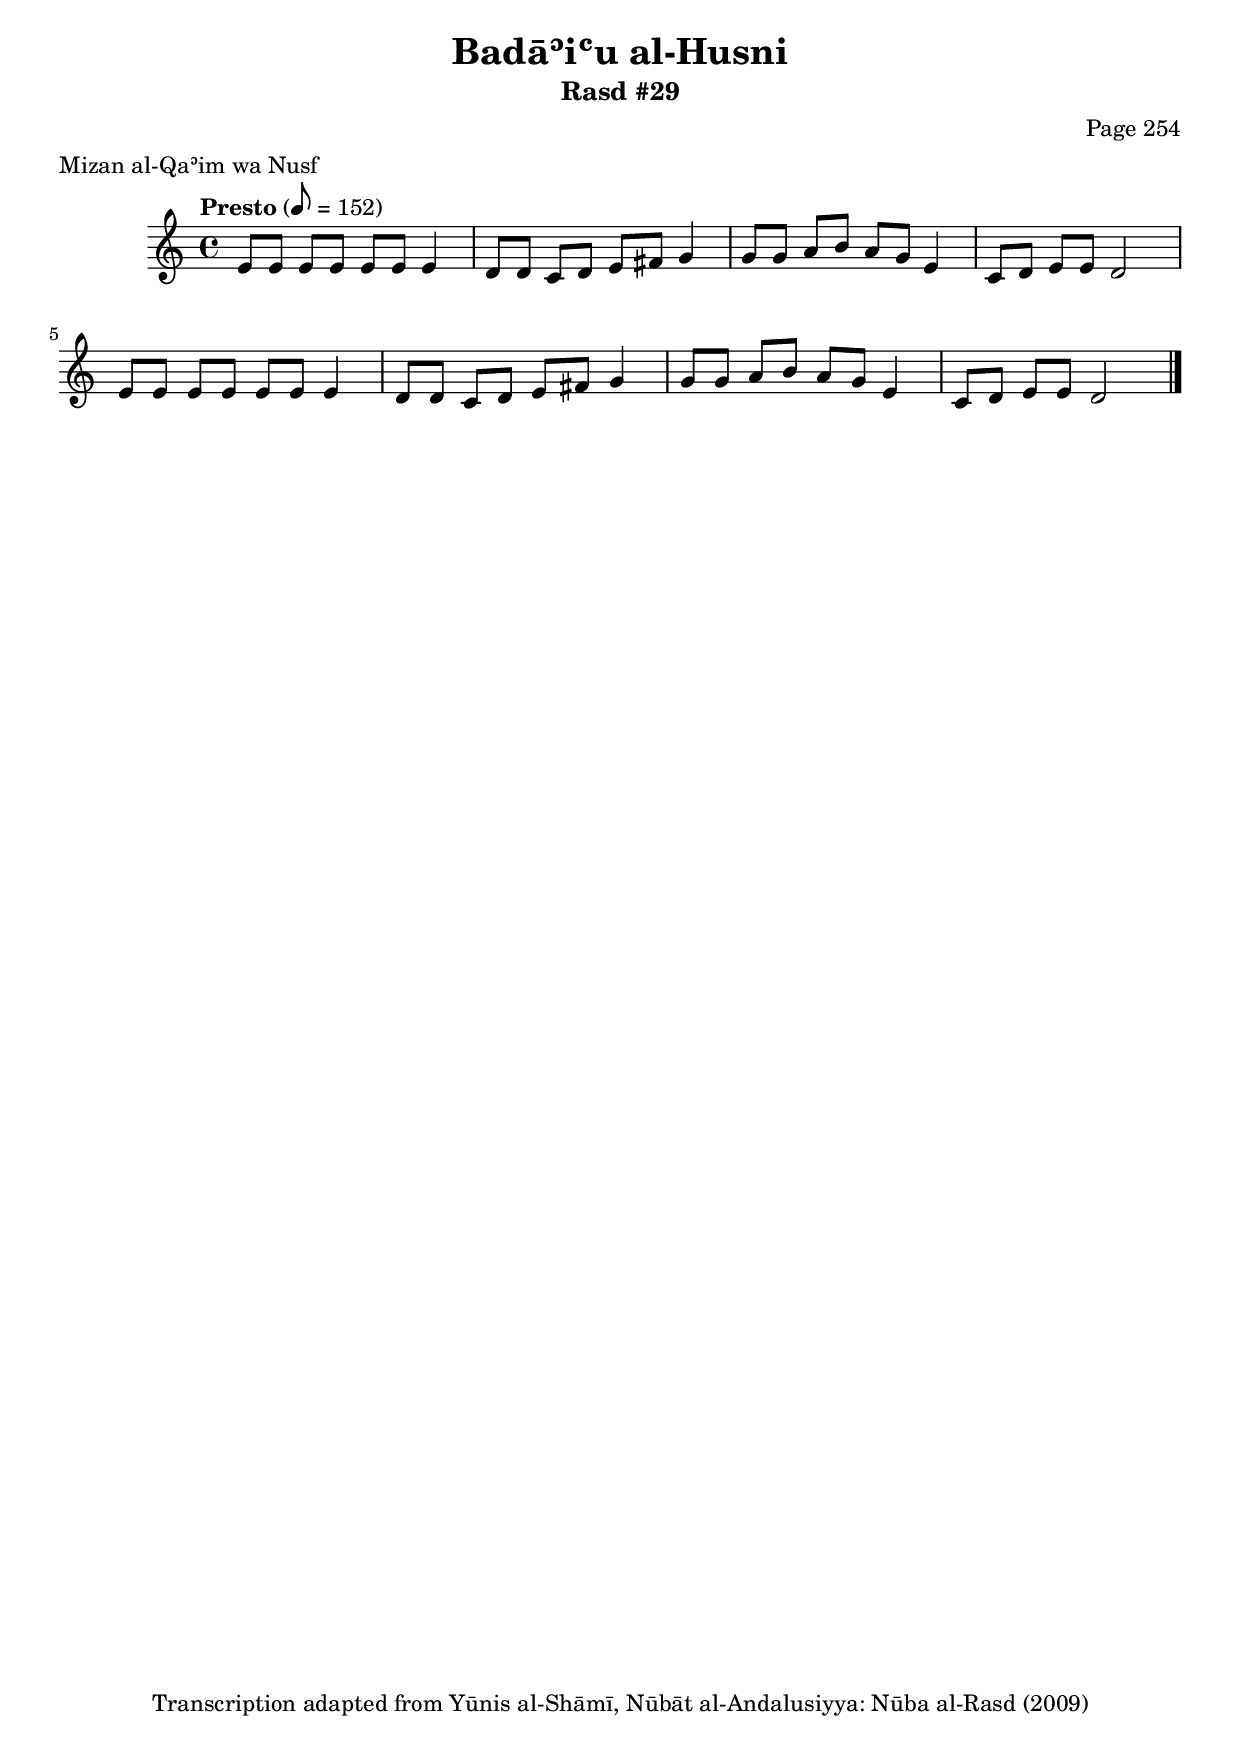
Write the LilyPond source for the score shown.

\version "2.18.2"

\header {
	title = "Badāʾiʿu al-Husni"
	subtitle = "Rasd #29"
	composer = "Page 254"
	meter = "Mizan al-Qaʾim wa Nusf"
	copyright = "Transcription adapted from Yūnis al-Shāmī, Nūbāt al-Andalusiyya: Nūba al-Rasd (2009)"
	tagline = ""
}

% VARIABLES

db = \bar "!"
dc = \markup { \right-align { \italic { "D.C. al Fine" } } }
ds = \markup { \right-align { \italic { "D.S. al Fine" } } }
dsalcoda = \markup { \right-align { \italic { "D.S. al Coda" } } }
dcalcoda = \markup { \right-align { \italic { "D.C. al Coda" } } }
fine = \markup { \italic { "Fine" } }
incomplete = \markup { \right-align "Incomplete: missing pages in scan. Following number is likely also missing" }
continue = \markup { \center-align "Continue..." }
segno = \markup { \musicglyph #"scripts.segno" }
coda = \markup { \musicglyph #"scripts.coda" }
error = \markup { { "Wrong number of beats in score" } }
repeaterror = \markup { { "Score appears to be missing repeat" } }
accidentalerror = \markup { { "Unclear accidentals" } }

% TRANSCRIPTION

\score {
	\relative d' {
		\clef "treble"
		\key c \major
		\time 4/4
			\set Timing.beamExceptions = #'()
			\set Timing.baseMoment = #(ly:make-moment 1/4)
			\set Timing.beatStructure = #'(1 1 1 1 1 1 1 1)
		\tempo "Presto" 8 = 152

		e8 e e e e e e4 |
		d8 d c d e fis g4 |
		g8 g a b a g e4 |
		c8 d e e d2 |
		e8 e e e e e e4 |
		d8 d c d e fis g4 |
		g8 g a b a g e4 |
		c8 d e e d2 \bar "|."
	}

	\layout {}
	\midi {}
}
